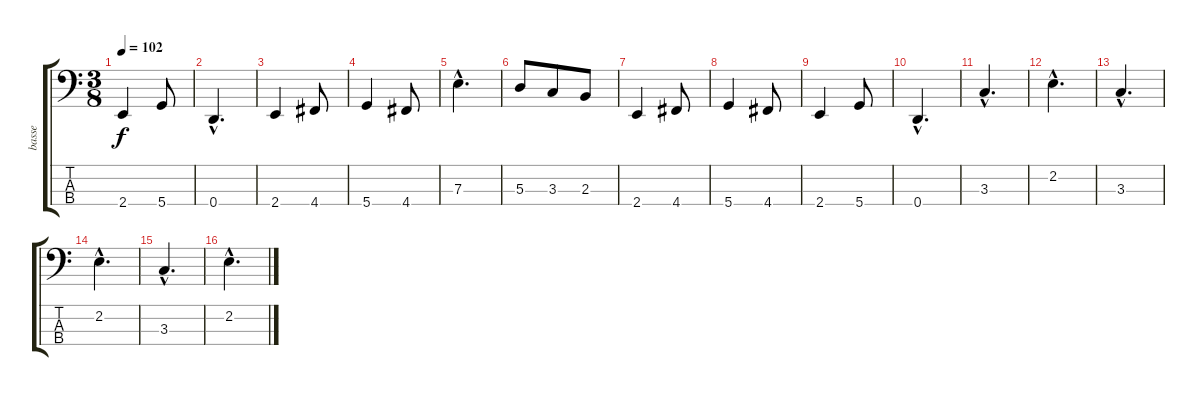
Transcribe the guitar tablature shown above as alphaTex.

\track ("basse" "basse") {instrument electricbassfinger}
\staff {score tabs}
\tuning (G2 D2 A1 D1) {hide}
\ts (3 8)
\tempo 102
\clef f4
\ks c
2.4.4{dy f} 5.4.8 |
0.4{hac}.4{d} |
2.4.4 4.4.8 |
5.4.4 4.4.8 |
7.3{hac}.4{d} |
5.3.8 3.3.8 2.3.8 |
2.4.4 4.4.8 |
5.4.4 4.4.8 |
2.4.4 5.4.8 |
0.4{hac}.4{d} |
3.3{hac}.4{d} |
2.2{hac}.4{d} |
3.3{hac}.4{d} |
2.2{hac}.4{d} |
3.3{hac}.4{d} |
2.2{hac}.4{d}
